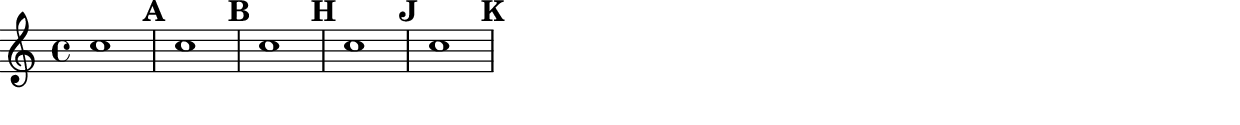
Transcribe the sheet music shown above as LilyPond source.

%% Generated by lilypond-book
%% Options: [exampleindent=10.16\mm,fragment,indent=0\mm,line-width=160\mm,quote,relative=2]
\include "lilypond-book-preamble.ly"


% ****************************************************************
% Start cut-&-pastable-section
% ****************************************************************

#(ly:set-option 'eps-box-padding 3.000000)



\paper {
  indent = 0\mm
  line-width = 160\mm
  % offset the left padding, also add 1mm as lilypond creates cropped
  % images with a little space on the right
  line-width = #(- line-width (* mm  3.000000) (* mm 1))
  line-width = 160\mm - 2.0 * 10.16\mm
  % offset the left padding, also add 1mm as lilypond creates cropped
  % images with a little space on the right
  line-width = #(- line-width (* mm  3.000000) (* mm 1))
}

\layout {
  
}


\relative c''
{


% ****************************************************************
% ly snippet contents follows:
% ****************************************************************
\sourcefileline 3161
c1 \mark \default
c1 \mark \default
c1 \mark #8
c1 \mark \default
c1 \mark \default



% ****************************************************************
% end ly snippet
% ****************************************************************
}
